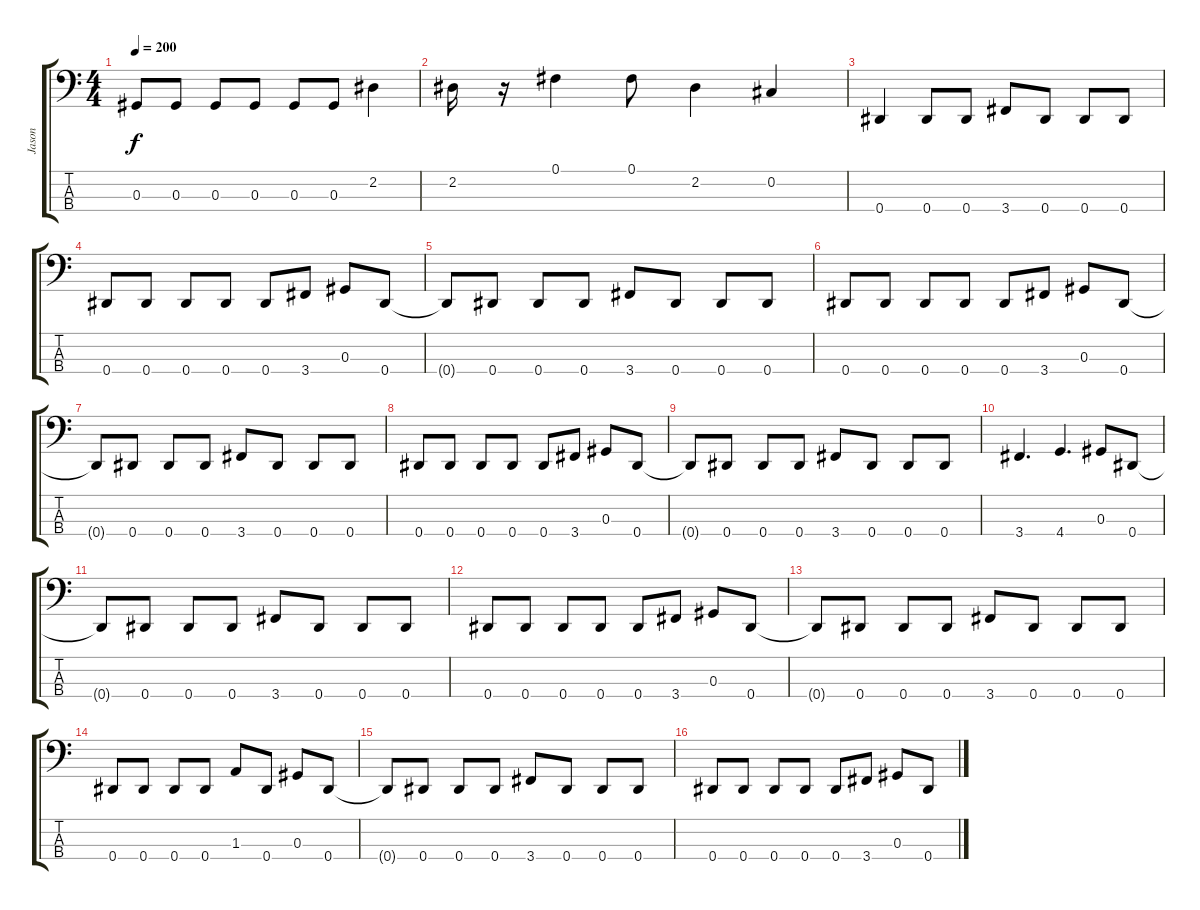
\track ("Jason" "Jason") {instrument electricbasspick}
\staff {score tabs}
\tuning (Gb2 Db2 Ab1 Eb1) {hide}
\ts (4 4)
\tempo 200
\clef f4
\ks c
0.3{t}.8{dy f} 0.3.8 0.3.8 0.3.8 0.3.8 0.3.8 2.2.4 |
2.2.16 r.16 0.1.4 0.1.8 2.2.4 0.2.4 |
0.4.4 0.4.8 0.4.8 3.4.8 0.4.8 0.4.8 0.4.8 |
0.4.8 0.4.8 0.4.8 0.4.8 0.4.8 3.4.8 0.3.8 0.4.8 |
0.4{t}.8 0.4.8 0.4.8 0.4.8 3.4.8 0.4.8 0.4.8 0.4.8 |
0.4.8 0.4.8 0.4.8 0.4.8 0.4.8 3.4.8 0.3.8 0.4.8 |
0.4{t}.8 0.4.8 0.4.8 0.4.8 3.4.8 0.4.8 0.4.8 0.4.8 |
0.4.8 0.4.8 0.4.8 0.4.8 0.4.8 3.4.8 0.3.8 0.4.8 |
0.4{t}.8 0.4.8 0.4.8 0.4.8 3.4.8 0.4.8 0.4.8 0.4.8 |
3.4.4{d} 4.4.4{d} 0.3.8 0.4.8 |
0.4{t}.8 0.4.8 0.4.8 0.4.8 3.4.8 0.4.8 0.4.8 0.4.8 |
0.4.8 0.4.8 0.4.8 0.4.8 0.4.8 3.4.8 0.3.8 0.4.8 |
0.4{t}.8 0.4.8 0.4.8 0.4.8 3.4.8 0.4.8 0.4.8 0.4.8 |
0.4.8 0.4.8 0.4.8 0.4.8 1.3.8 0.4.8 0.3.8 0.4.8 |
0.4{t}.8 0.4.8 0.4.8 0.4.8 3.4.8 0.4.8 0.4.8 0.4.8 |
0.4.8 0.4.8 0.4.8 0.4.8 0.4.8 3.4.8 0.3.8 0.4.8
